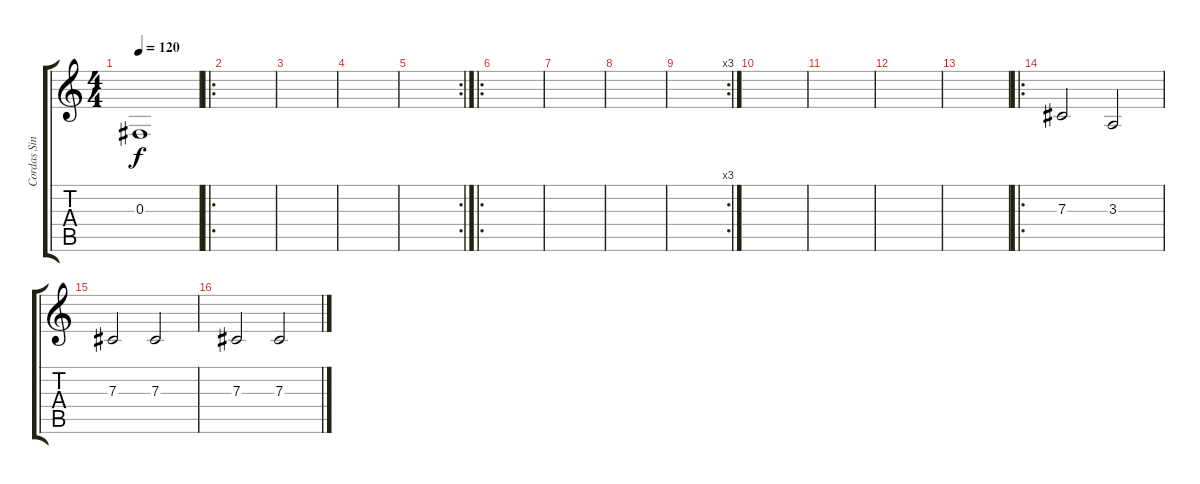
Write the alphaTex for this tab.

\track ("Cordas Sinfônicas 2" "Cordas Sin") {instrument synthstrings2}
\staff {score tabs}
\tuning (Eb4 Bb3 Gb3 Db3 Ab2 Db2) {hide}
\ts (4 4)
\tempo 120
\clef g2
\ks c
0.3.1{dy f} |
\ro
|
|
|
\rc 2
|
\ro
|
|
|
\rc 3
|
|
|
|
|
\ro
7.3.2 3.3.2 |
7.3.2 7.3.2 |
7.3.2 7.3.2
